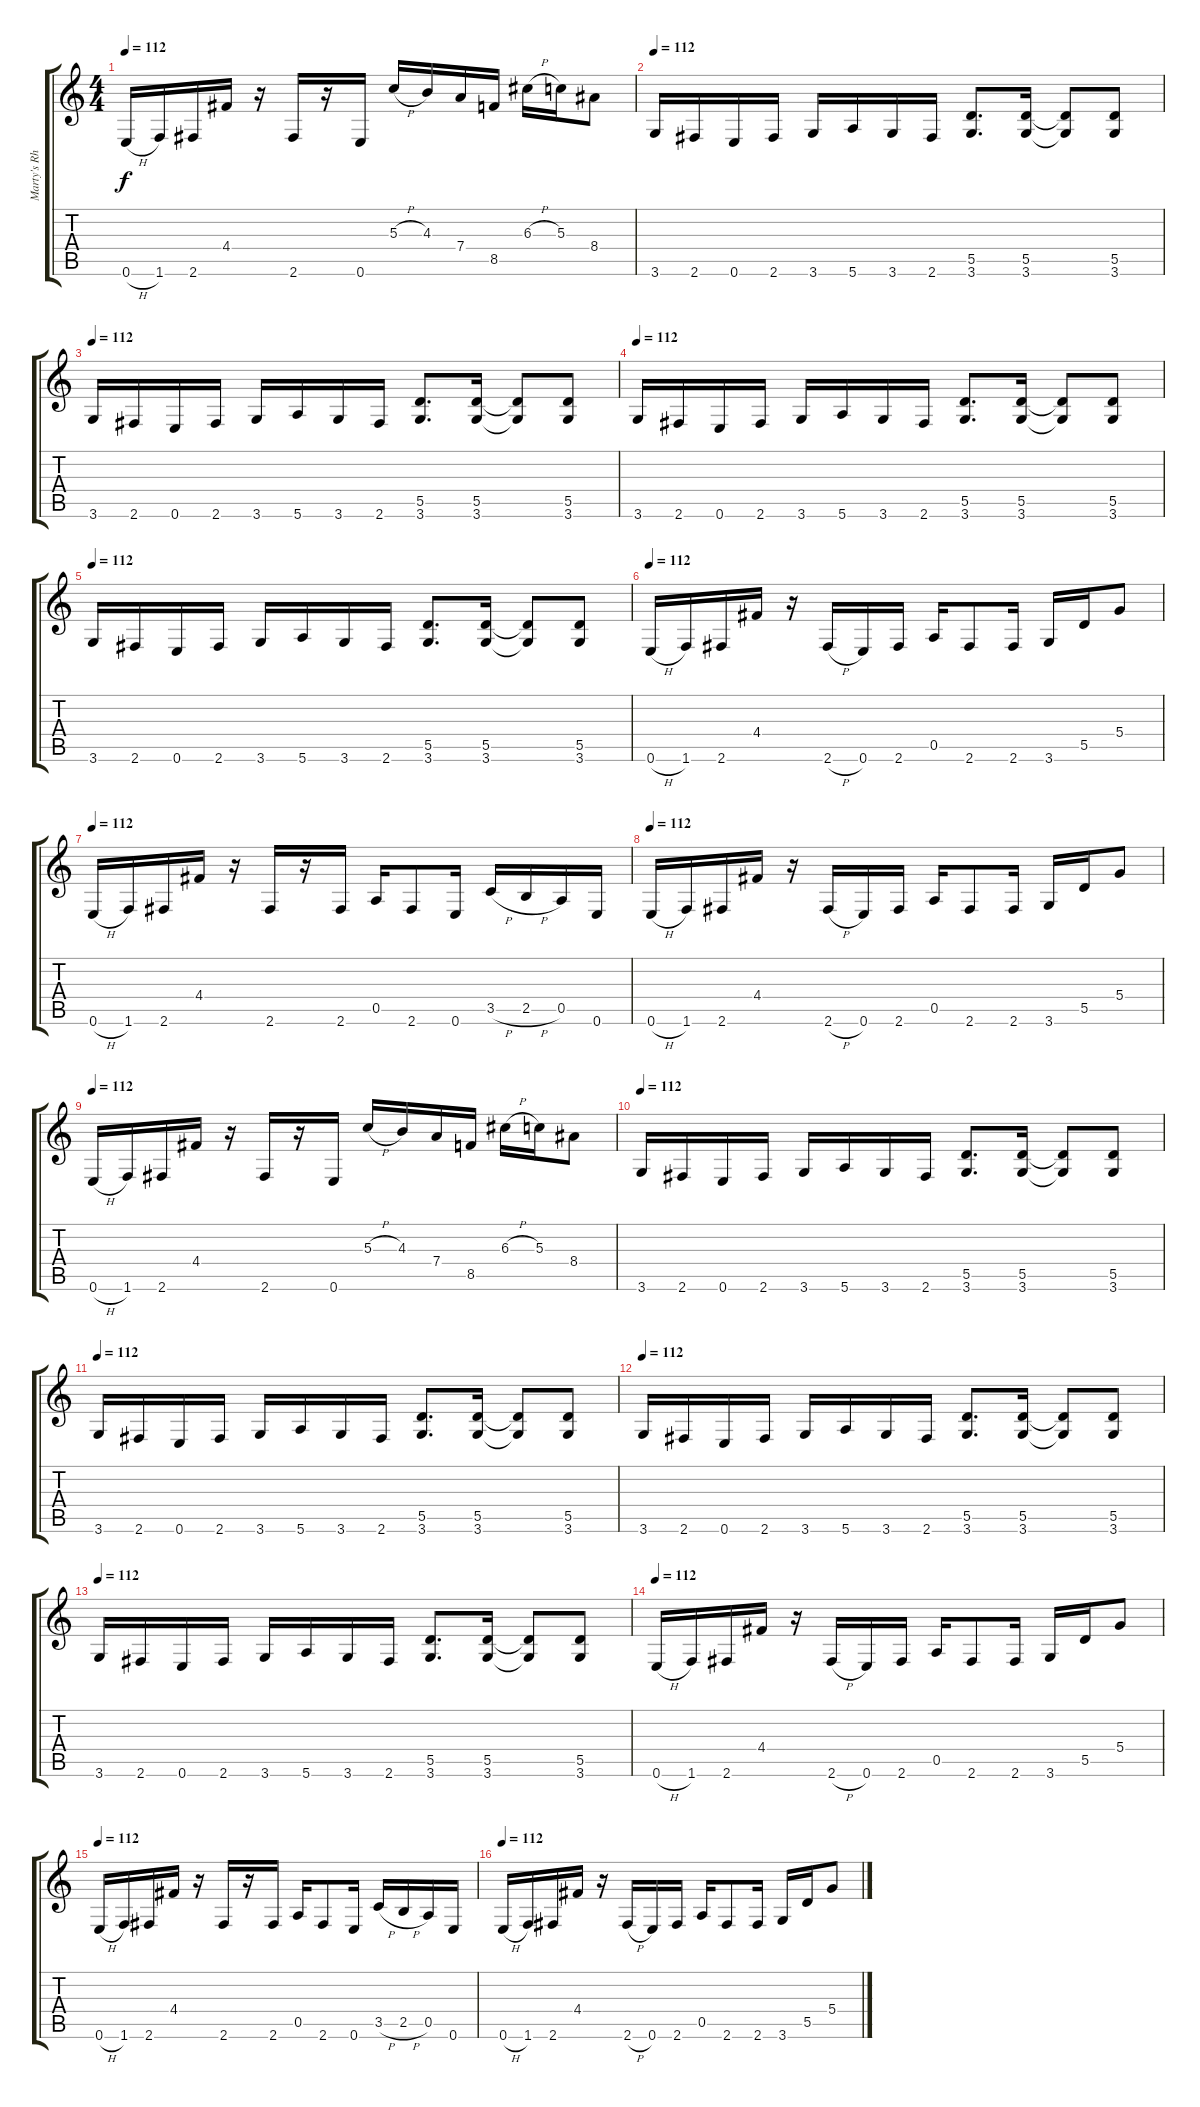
\track ("Marty's Rhythm" "Marty's Rh") {instrument overdrivenguitar}
\staff {score tabs}
\tuning (E4 B3 G3 D3 A2 E2) {hide}
\ts (4 4)
\tempo 112
\clef g2
\ks c
0.6{h}.16{dy f} 1.6.16 2.6.16 4.4.16 r.16 2.6.16 r.16 0.6.16 5.3{h}.16 4.3.16 7.4.16 8.5.16 6.3{h}.16 5.3.16 8.4.8 |
\tempo 112
3.6.16 2.6.16 0.6.16 2.6.16 3.6.16 5.6.16 3.6.16 2.6.16 (5.5 3.6).8{d} (5.5 3.6).16 (5.5{t} 3.6{t}).8 (5.5 3.6).8 |
\tempo 112
3.6.16 2.6.16 0.6.16 2.6.16 3.6.16 5.6.16 3.6.16 2.6.16 (5.5 3.6).8{d} (5.5 3.6).16 (5.5{t} 3.6{t}).8 (5.5 3.6).8 |
\tempo 112
3.6.16 2.6.16 0.6.16 2.6.16 3.6.16 5.6.16 3.6.16 2.6.16 (5.5 3.6).8{d} (5.5 3.6).16 (5.5{t} 3.6{t}).8 (5.5 3.6).8 |
\tempo 112
3.6.16 2.6.16 0.6.16 2.6.16 3.6.16 5.6.16 3.6.16 2.6.16 (5.5 3.6).8{d} (5.5 3.6).16 (5.5{t} 3.6{t}).8 (5.5 3.6).8 |
\tempo 112
0.6{h}.16 1.6.16 2.6.16 4.4.16 r.16 2.6{h}.16 0.6.16 2.6.16 0.5.16 2.6.8 2.6.16 3.6.16 5.5.16 5.4.8 |
\tempo 112
0.6{h}.16 1.6.16 2.6.16 4.4.16 r.16 2.6.16 r.16 2.6.16 0.5.16 2.6.8 0.6.16 3.5{h}.16 2.5{h}.16 0.5.16 0.6.16 |
\tempo 112
0.6{h}.16 1.6.16 2.6.16 4.4.16 r.16 2.6{h}.16 0.6.16 2.6.16 0.5.16 2.6.8 2.6.16 3.6.16 5.5.16 5.4.8 |
\tempo 112
0.6{h}.16 1.6.16 2.6.16 4.4.16 r.16 2.6.16 r.16 0.6.16 5.3{h}.16 4.3.16 7.4.16 8.5.16 6.3{h}.16 5.3.16 8.4.8 |
\tempo 112
3.6.16 2.6.16 0.6.16 2.6.16 3.6.16 5.6.16 3.6.16 2.6.16 (5.5 3.6).8{d} (5.5 3.6).16 (5.5{t} 3.6{t}).8 (5.5 3.6).8 |
\tempo 112
3.6.16 2.6.16 0.6.16 2.6.16 3.6.16 5.6.16 3.6.16 2.6.16 (5.5 3.6).8{d} (5.5 3.6).16 (5.5{t} 3.6{t}).8 (5.5 3.6).8 |
\tempo 112
3.6.16 2.6.16 0.6.16 2.6.16 3.6.16 5.6.16 3.6.16 2.6.16 (5.5 3.6).8{d} (5.5 3.6).16 (5.5{t} 3.6{t}).8 (5.5 3.6).8 |
\tempo 112
3.6.16 2.6.16 0.6.16 2.6.16 3.6.16 5.6.16 3.6.16 2.6.16 (5.5 3.6).8{d} (5.5 3.6).16 (5.5{t} 3.6{t}).8 (5.5 3.6).8 |
\tempo 112
0.6{h}.16 1.6.16 2.6.16 4.4.16 r.16 2.6{h}.16 0.6.16 2.6.16 0.5.16 2.6.8 2.6.16 3.6.16 5.5.16 5.4.8 |
\tempo 112
0.6{h}.16 1.6.16 2.6.16 4.4.16 r.16 2.6.16 r.16 2.6.16 0.5.16 2.6.8 0.6.16 3.5{h}.16 2.5{h}.16 0.5.16 0.6.16 |
\tempo 112
0.6{h}.16 1.6.16 2.6.16 4.4.16 r.16 2.6{h}.16 0.6.16 2.6.16 0.5.16 2.6.8 2.6.16 3.6.16 5.5.16 5.4.8
